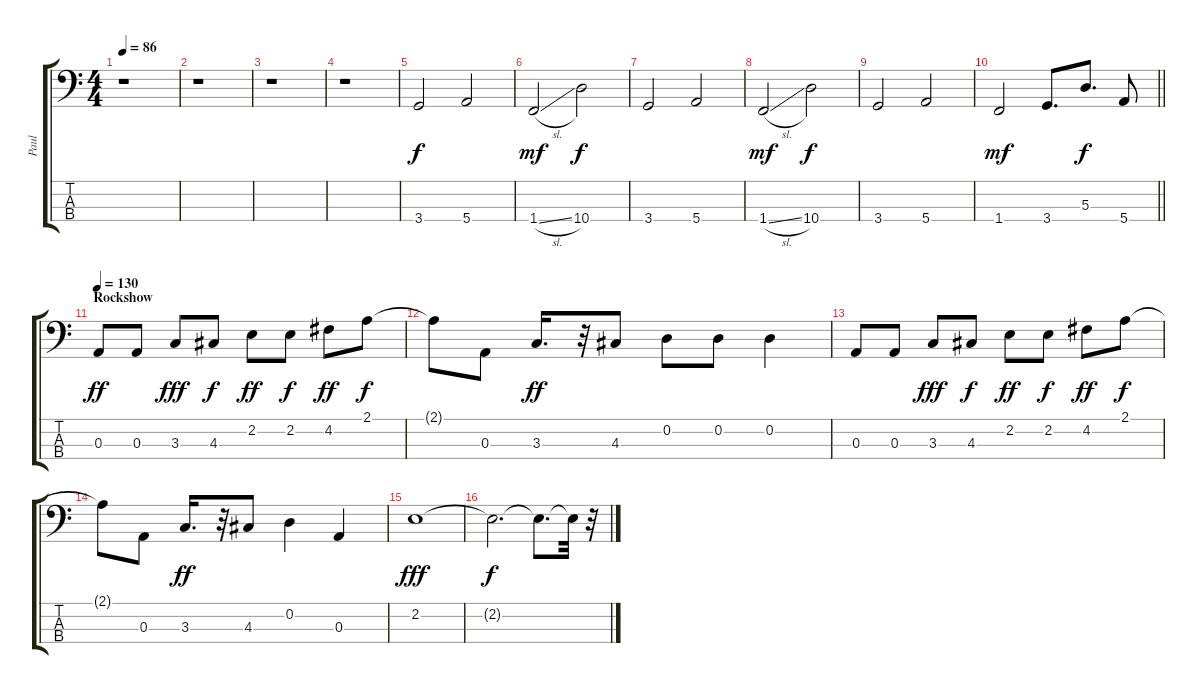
\track ("Paul" "Paul") {instrument acousticbass}
\staff {score tabs}
\tuning (G2 D2 A1 E1) {hide}
\ts (4 4)
\tempo 86
\clef f4
\ks c
r.1{dy f} |
r.1 |
r.1 |
r.1 |
3.4.2 5.4.2 |
1.4{sl}.2{dy mf} 10.4.2{dy f} |
3.4.2 5.4.2 |
1.4{sl}.2{dy mf} 10.4.2{dy f} |
3.4.2 5.4.2 |
\barLineRight lightlight
1.4.2{dy mf} 3.4.8{d} 5.3.8{d dy f} 5.4.8 |
\section ("" "Rockshow")
\tempo 130
0.3.8{dy ff} 0.3.8 3.3.8{dy fff} 4.3.8{dy f} 2.2.8{dy ff} 2.2.8{dy f} 4.2.8{dy ff} 2.1.8{dy f} |
2.1{t}.8 0.3.8 3.3.16{d dy ff} r.32 4.3.8 0.2.8 0.2.8 0.2.4 |
0.3.8 0.3.8 3.3.8{dy fff} 4.3.8{dy f} 2.2.8{dy ff} 2.2.8{dy f} 4.2.8{dy ff} 2.1.8{dy f} |
2.1{t}.8 0.3.8 3.3.16{d dy ff} r.32 4.3.8 0.2.4 0.3.4 |
2.2.1{dy fff} |
2.2{t}.2{d dy f} 2.2{t}.8{d} 2.2{t}.32 r.32
